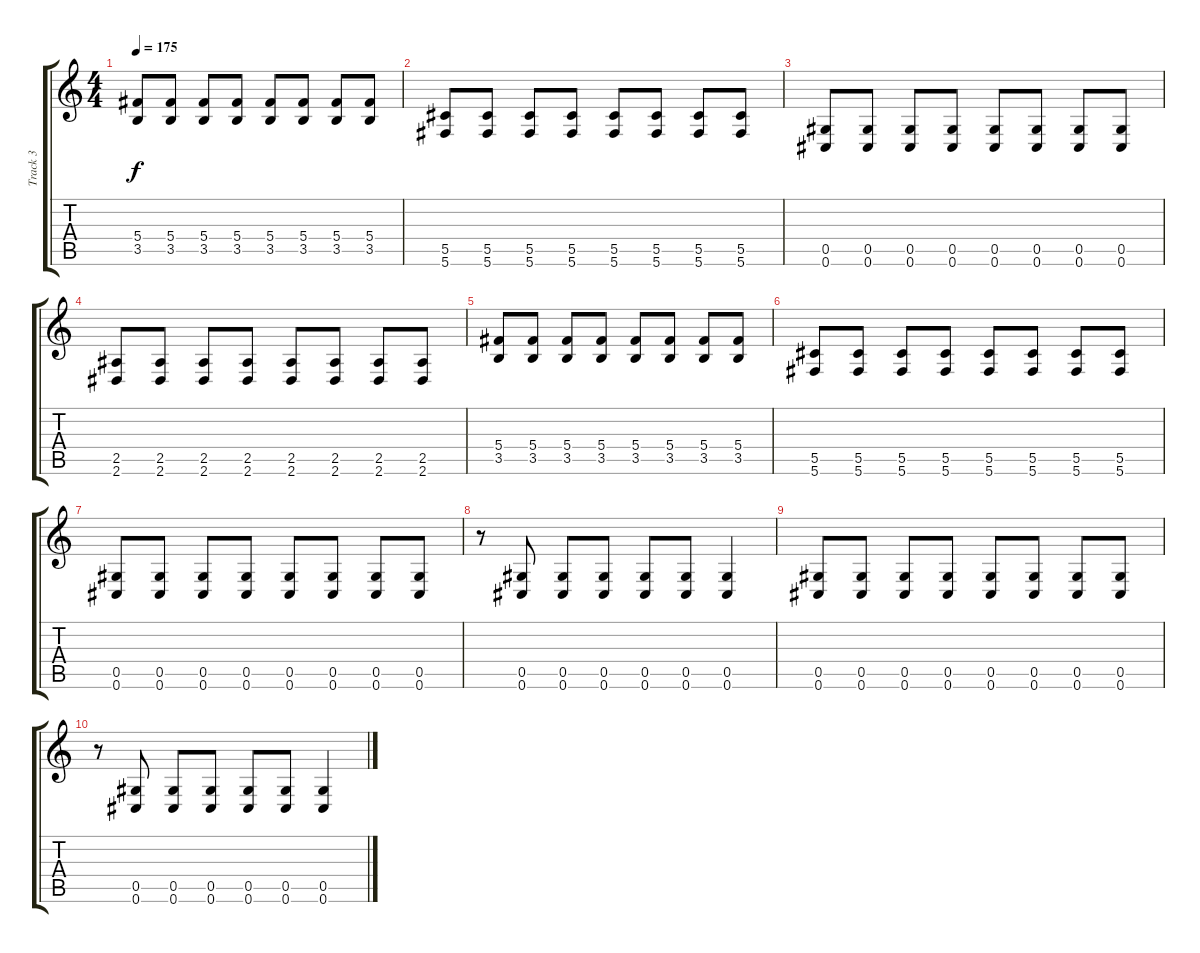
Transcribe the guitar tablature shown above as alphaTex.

\track ("Track 3" "Track 3") {instrument distortionguitar bank 255}
\staff {score tabs}
\tuning (Eb4 Bb3 Gb3 Db3 Ab2 Db2) {hide}
\ts (4 4)
\tempo 175
\clef g2
\ks c
(5.4 3.5).8{dy f} (5.4 3.5).8 (5.4 3.5).8 (5.4 3.5).8 (5.4 3.5).8 (5.4 3.5).8 (5.4 3.5).8 (5.4 3.5).8 |
(5.5 5.6).8 (5.5 5.6).8 (5.5 5.6).8 (5.5 5.6).8 (5.5 5.6).8 (5.5 5.6).8 (5.5 5.6).8 (5.5 5.6).8 |
(0.5 0.6).8 (0.5 0.6).8 (0.5 0.6).8 (0.5 0.6).8 (0.5 0.6).8 (0.5 0.6).8 (0.5 0.6).8 (0.5 0.6).8 |
(2.5 2.6).8 (2.5 2.6).8 (2.5 2.6).8 (2.5 2.6).8 (2.5 2.6).8 (2.5 2.6).8 (2.5 2.6).8 (2.5 2.6).8 |
(5.4 3.5).8 (5.4 3.5).8 (5.4 3.5).8 (5.4 3.5).8 (5.4 3.5).8 (5.4 3.5).8 (5.4 3.5).8 (5.4 3.5).8 |
(5.5 5.6).8 (5.5 5.6).8 (5.5 5.6).8 (5.5 5.6).8 (5.5 5.6).8 (5.5 5.6).8 (5.5 5.6).8 (5.5 5.6).8 |
(0.5 0.6).8 (0.5 0.6).8 (0.5 0.6).8 (0.5 0.6).8 (0.5 0.6).8 (0.5 0.6).8 (0.5 0.6).8 (0.5 0.6).8 |
r.8 (0.5 0.6).8 (0.5 0.6).8 (0.5 0.6).8 (0.5 0.6).8 (0.5 0.6).8 (0.5 0.6).4 |
(0.5 0.6).8 (0.5 0.6).8 (0.5 0.6).8 (0.5 0.6).8 (0.5 0.6).8 (0.5 0.6).8 (0.5 0.6).8 (0.5 0.6).8 |
r.8 (0.5 0.6).8 (0.5 0.6).8 (0.5 0.6).8 (0.5 0.6).8 (0.5 0.6).8 (0.5 0.6).4
